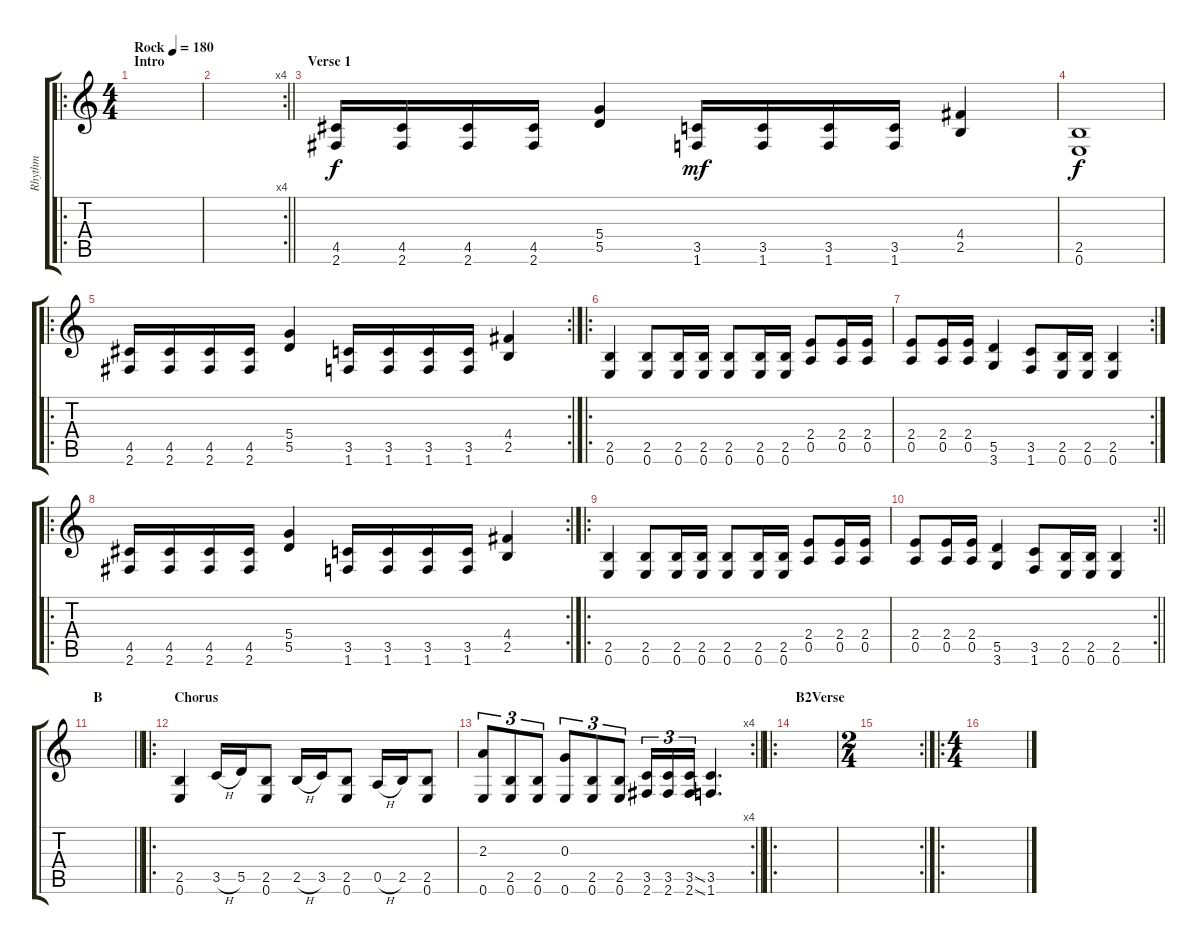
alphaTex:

\track ("Rhythm" "Rhythm") {instrument distortionguitar}
\staff {score tabs}
\tuning (E4 B3 G3 D3 A2 E2) {hide}
\ro
\ts (4 4)
\section ("" "Intro")
\tempo (180 "Rock")
\clef g2
\ks c
|
\rc 4
\barLineRight lightlight
|
\section ("" "Verse 1")
(4.5 2.6).16 (4.5 2.6).16 (4.5 2.6).16 (4.5 2.6).16 (5.4 5.5).4 (3.5 1.6).16{dy mf} (3.5 1.6).16 (3.5 1.6).16 (3.5 1.6).16 (4.4 2.5).4 |
(2.5 0.6).1{dy f} |
\ro
\rc 2
(4.5 2.6).16 (4.5 2.6).16 (4.5 2.6).16 (4.5 2.6).16 (5.4 5.5).4 (3.5 1.6).16 (3.5 1.6).16 (3.5 1.6).16 (3.5 1.6).16 (4.4 2.5).4 |
\ro
(2.5 0.6).4 (2.5 0.6).8 (2.5 0.6).16 (2.5 0.6).16 (2.5 0.6).8 (2.5 0.6).16 (2.5 0.6).16 (2.4 0.5).8 (2.4 0.5).16 (2.4 0.5).16 |
\rc 2
(2.4 0.5).8 (2.4 0.5).16 (2.4 0.5).16 (5.5 3.6).4 (3.5 1.6).8 (2.5 0.6).16 (2.5 0.6).16 (2.5 0.6).4 |
\ro
\rc 2
(4.5 2.6).16 (4.5 2.6).16 (4.5 2.6).16 (4.5 2.6).16 (5.4 5.5).4 (3.5 1.6).16 (3.5 1.6).16 (3.5 1.6).16 (3.5 1.6).16 (4.4 2.5).4 |
\ro
(2.5 0.6).4 (2.5 0.6).8 (2.5 0.6).16 (2.5 0.6).16 (2.5 0.6).8 (2.5 0.6).16 (2.5 0.6).16 (2.4 0.5).8 (2.4 0.5).16 (2.4 0.5).16 |
\rc 2
\barLineRight lightlight
(2.4 0.5).8 (2.4 0.5).16 (2.4 0.5).16 (5.5 3.6).4 (3.5 1.6).8 (2.5 0.6).16 (2.5 0.6).16 (2.5 0.6).4 |
\section ("" "B")
\barLineRight lightlight
|
\ro
\section ("" "Chorus")
(2.5 0.6).4 3.5{h}.16 5.5.16 (2.5 0.6).8 2.5{h}.16 3.5.16 (2.5 0.6).8 0.5{h}.16 2.5.16 (2.5 0.6).8 |
\rc 4
\barLineRight lightlight
(2.3 0.6).8{tu (3 2)} (2.5 0.6).8{tu (3 2)} (2.5 0.6).8{tu (3 2)} (0.3 0.6).8{tu (3 2)} (2.5 0.6).8{tu (3 2)} (2.5 0.6).8{tu (3 2)} (3.5 2.6).16{tu (3 2)} (3.5 2.6).16{tu (3 2)} (3.5{ss} 2.6{ss}).16{tu (3 2)} (3.5 1.6).4{d} |
\ro
\section ("" "B2Verse")
|
\rc 2
\ts (2 4)
|
\ro
\ts (4 4)
